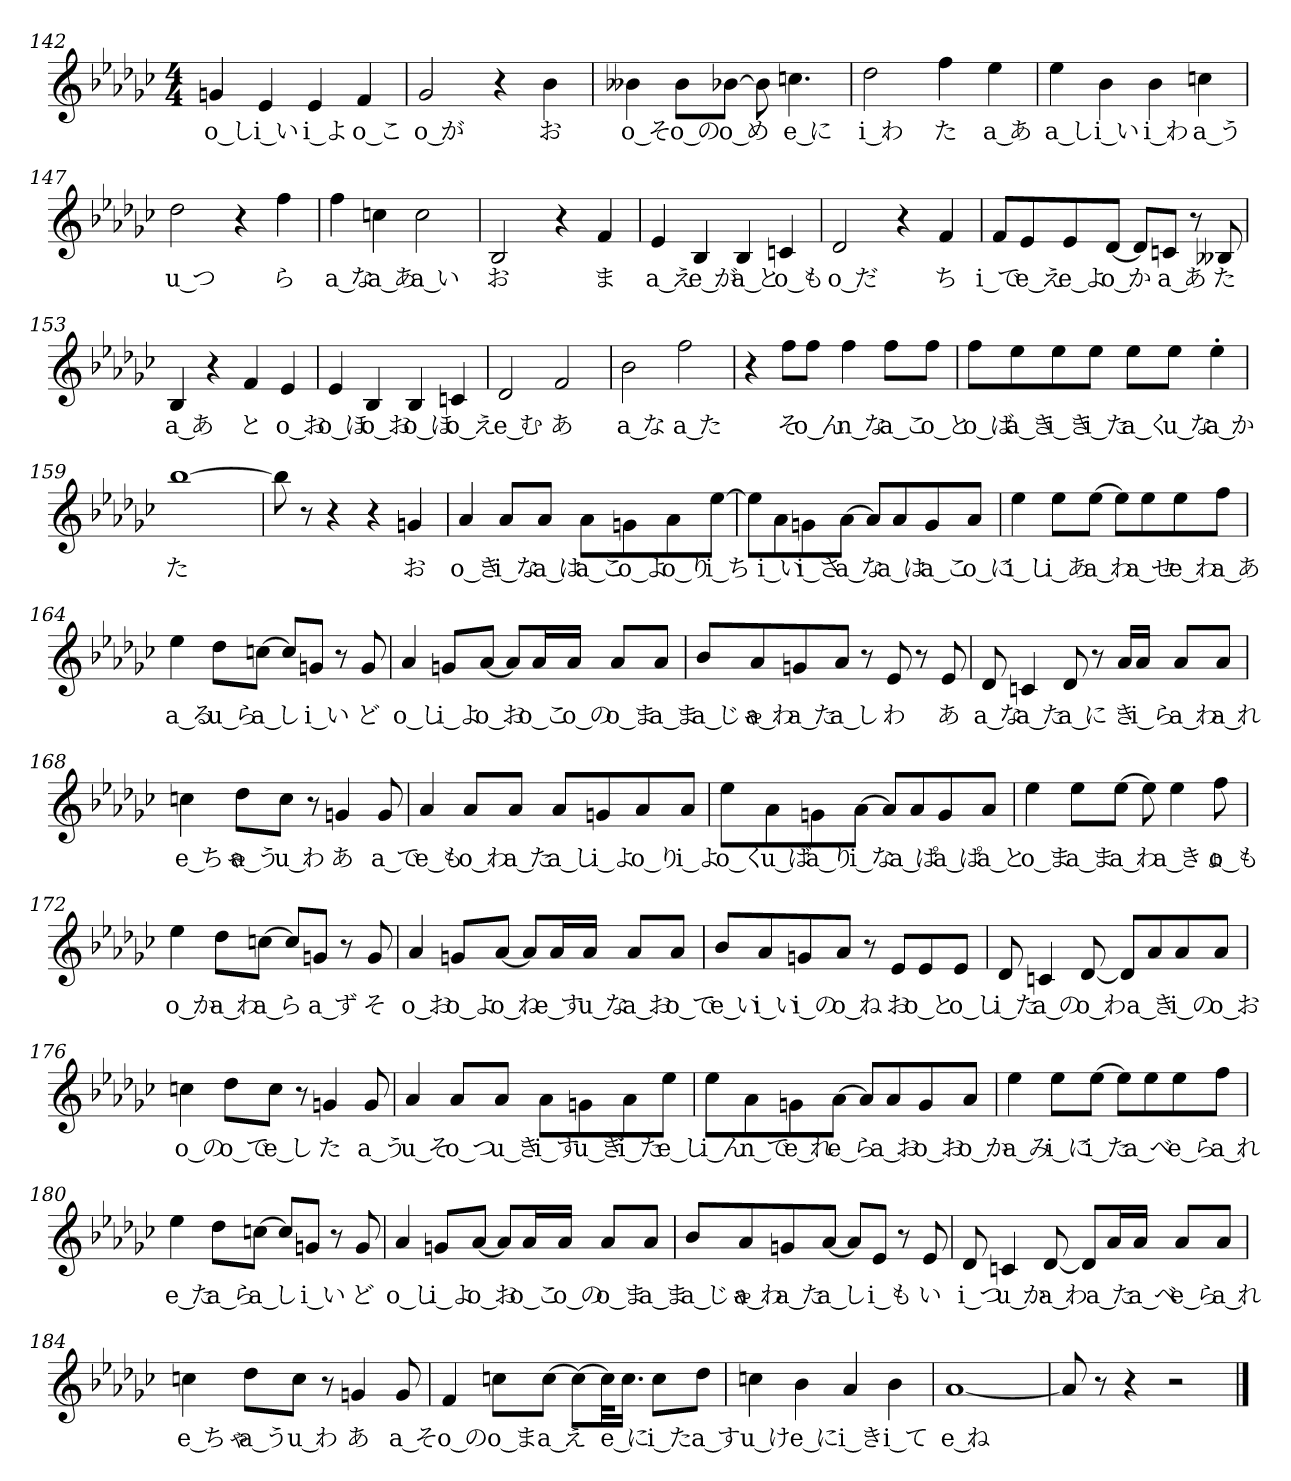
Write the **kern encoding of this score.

**kern	**text
*part1	*part1
*staff1	*staff1
*clefG2	*
*k[b-e-a-d-g-c-]	*
*M4/4	*
=142	=142
4gn	o し
4e-	i い
4e-	i よ
4f	o こ
=143	=143
2g-	o が
4r	.
4b-	- お
=144	=144
4b--X	o そ
8b--L	o の
[8b-XJ	o め
8b-]	.
4.ccn	e に
=145	=145
2dd-	i わ
4ff	- た
4ee-	a あ
=146	=146
4ee-	a し
4b-	i い
4b-	i わ
4ccn	a う
=147	=147
2dd-	u つ
4r	.
4ff	- ら
=148	=148
4ff	a な
4ccn	a あ
2cc	a い
=149	=149
2B-	- お
4r	.
4f	- ま
=150	=150
4e-	a え
4B-	e が
4B-	a と
4cn	o も
=151	=151
2d-	o だ
4r	.
4f	- ち
=152	=152
8fL	i で
8e-	e え
8e-	e よ
[8d-J	o か
8d-L]	.
8cnJ	a あ
8r	.
8B--X	- た
=153	=153
4B-	a あ
4r	.
4f	- と
4e-	o お
=154	=154
4e-	o ほ
4B-	o お
4B-	o ほ
4cn	o え
=155	=155
2d-	e む
2f	- あ
=156	=156
2b-	a な
2ff	a た
=157	=157
4r	.
8ffL	- そ
8ffJ	o ん
4ff	n な
8ffL	a こ
8ffJ	o と
=158	=158
8ffL	o ば
8ee-	a き
8ee-	i き
8ee-J	i た
8ee-L	a く
8ee-J	u な
4ee-'	a か
=159	=159
[1bb-	- た
=160	=160
8bb-]	.
8r	.
4r	.
4r	.
4gn	- お
=161	=161
4a-	o き
8a-L	i な
8a-J	a は
8a-L	a こ
8gn	o よ
8a-	o り
[8ee-J	i ち
=162	=162
8ee-L]	.
8a-	i い
8gn	i さ
[8a-J	a な
8a-L]	.
8a-	a は
8g	a こ
8a-J	o に
=163	=163
4ee-	i し
8ee-L	i あ
[8ee-J	a わ
8ee-L]	.
8ee-	a せ
8ee-	e わ
8ffJ	a あ
=164	=164
4ee-	a る
8dd-L	u ら
[8ccnJ	a し
8ccL]	.
8gnJ	i い
8r	.
8g	- ど
=165	=165
4a-	o し
8gnL	i よ
[8a-J	o お
8a-L]	.
16a-L	o こ
16a-JJ	o の
8a-L	o ま
8a-J	a ま
=166	=166
8b-L	a じゃ
8a-	a わ
8gn	a た
8a-J	a し
8r	.
8e-	- わ
8r	.
8e-	- あ
=167	=167
8d-	a な
4cn	a た
8d-	a に
8r	.
16a-LL	- き
16a-JJ	i ら
8a-L	a わ
8a-J	a れ
=168	=168
4ccn	e ちゃ
8dd-L	a う
8ccJ	u わ
8r	.
4gn	- あ
8g	a で
=169	=169
4a-	e も
8a-L	o わ
8a-J	a た
8a-L	a し
8gn	i よ
8a-	o り
8a-J	i よ
=170	=170
8ee-L	o く
8a-	u ば
8gn	a り
[8a-J	i な
8a-L]	.
8a-	a ぱ
8g	a ぱ
8a-J	a と
=171	=171
4ee-	o ま
8ee-L	a ま
[8ee-J	a わ
8ee-]	.
4ee-	a きょ
8ff	o も
=172	=172
4ee-	o か
8dd-L	a わ
[8ccnJ	a ら
8ccL]	.
8gnJ	a ず
8r	.
8g	- そ
=173	=173
4a-	o お
8gnL	o よ
[8a-J	o ね
8a-L]	.
16a-L	e す
16a-JJ	u な
8a-L	a お
8a-J	o で
=174	=174
8b-L	e い
8a-	i い
8gn	i の
8a-J	o ね
8r	.
8e-L	- お
8e-	o と
8e-J	o し
=175	=175
8d-	i た
4cn	a の
[8d-	o わ
8d-L]	.
8a-	a き
8a-	i の
8a-J	o お
=176	=176
4ccn	o の
8dd-L	o で
8ccJ	e し
8r	.
4gn	- た
8g	a う
=177	=177
4a-	u そ
8a-L	o つ
8a-J	u き
8a-L	i す
8gn	u ぎ
8a-	i た
8ee-J	e し
=178	=178
8ee-L	i ん
8a-	n で
8gn	e れ
[8a-J	e ら
8a-L]	.
8a-	a お
8g	o お
8a-J	o か
=179	=179
4ee-	a み
8ee-L	i に
[8ee-J	i た
8ee-L]	.
8ee-	a べ
8ee-	e ら
8ffJ	a れ
=180	=180
4ee-	e た
8dd-L	a ら
[8ccnJ	a し
8ccL]	.
8gnJ	i い
8r	.
8g	- ど
=181	=181
4a-	o し
8gnL	i よ
[8a-J	o お
8a-L]	.
16a-L	o こ
16a-JJ	o の
8a-L	o ま
8a-J	a ま
=182	=182
8b-L	a じゃ
8a-	a わ
8gn	a た
[8a-J	a し
8a-L]	.
8e-J	i も
8r	.
8e-	- い
=183	=183
8d-	i つ
4cn	u か
[8d-	a わ
8d-L]	.
16a-L	a た
16a-JJ	a べ
8a-L	e ら
8a-J	a れ
=184	=184
4ccn	e ちゃ
8dd-L	a う
8ccJ	u わ
8r	.
4gn	- あ
8g	a そ
=185	=185
4f	o の
8ccnL	o ま
[8ccJ	a え
8ccL_	.
32ccKL]	.
16.ccJJ	e に
8ccL	i た
8dd-J	a す
=186	=186
4ccn	u け
4b-	e に
4a-	i き
4b-	i て
=187	=187
[1a-	e ね
=188	=188
8a-]	.
8r	.
4r	.
2r	.
==	==
*-	*-
